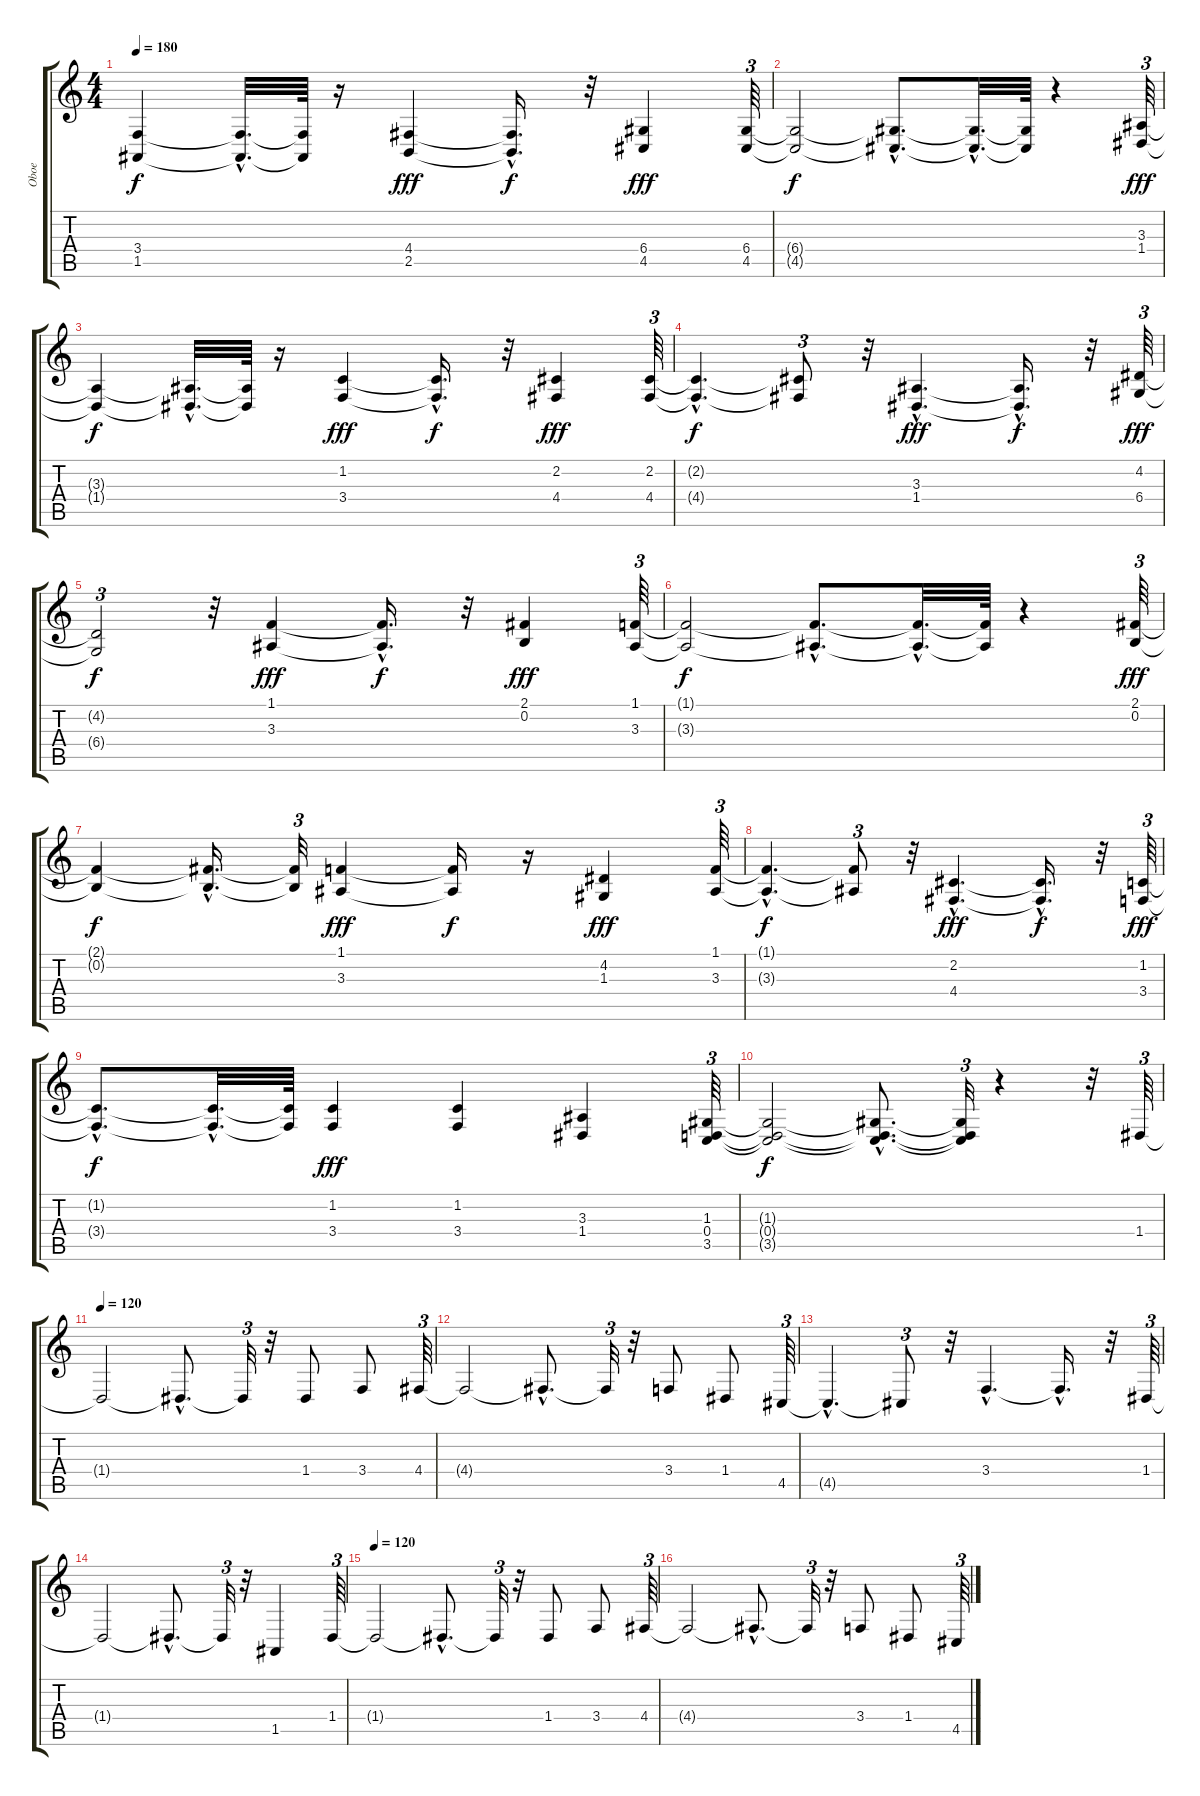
\track ("Oboe" "Oboe") {instrument oboe}
\staff {score tabs}
\tuning (E4 B3 G3 D3 A2 E2) {hide}
\ts (4 4)
\tempo 180
\clef g2
\ks c
(3.4{t} 1.5{t}).4{dy f} (3.4{hac t} 1.5{hac t}).32{d} (3.4{t} 1.5{t}).64 r.16 (4.4 2.5).4{dy fff} (4.4{hac t} 2.5{hac t}).16{d dy f} r.32 (6.4 4.5).4{dy fff} (6.4 4.5).64{tu (3 2)} |
(6.4{t} 4.5{t}).2{dy f} (6.4{hac t} 4.5{hac t}).8{d} (6.4{hac t} 4.5{hac t}).32{d} (6.4{t} 4.5{t}).64 r.4 (3.3 1.4).64{tu (3 2) dy fff} |
(3.3{t} 1.4{t}).4{dy f} (3.3{hac t} 1.4{hac t}).32{d} (3.3{t} 1.4{t}).64 r.16 (1.2 3.4).4{dy fff} (1.2{hac t} 3.4{hac t}).16{d dy f} r.32 (2.2 4.4).4{dy fff} (2.2 4.4).64{tu (3 2)} |
(2.2{hac t} 4.4{hac t}).4{d dy f} (2.2{t} 4.4{t}).8{tu (3 2)} r.32 (3.3{hac} 1.4{hac}).4{d dy fff} (3.3{hac t} 1.4{hac t}).16{d dy f} r.32 (4.2 6.4).64{tu (3 2) dy fff} |
(4.2{t} 6.4{t}).2{tu (3 2) dy f} r.32 (1.1 3.3).4{dy fff} (1.1{hac t} 3.3{hac t}).16{d dy f} r.32 (2.1 0.2).4{dy fff} (1.1 3.3).64{tu (3 2)} |
(1.1{t} 3.3{t}).2{dy f} (1.1{hac t} 3.3{hac t}).8{d} (1.1{hac t} 3.3{hac t}).32{d} (1.1{t} 3.3{t}).64 r.4 (2.1 0.2).64{tu (3 2) dy fff} |
(2.1{t} 0.2{t}).4{dy f} (2.1{hac t} 0.2{hac t}).16{d} (2.1{t} 0.2{t}).32{tu (3 2)} (1.1 3.3).4{dy fff} (1.1{t} 3.3{t}).16{dy f} r.16 (4.2 1.3).4{dy fff} (1.1 3.3).64{tu (3 2)} |
(1.1{hac t} 3.3{hac t}).4{d dy f} (1.1{t} 3.3{t}).8{tu (3 2)} r.32 (2.2{hac} 4.4{hac}).4{d dy fff} (2.2{hac t} 4.4{hac t}).16{d dy f} r.32 (1.2 3.4).64{tu (3 2) dy fff} |
(1.2{hac t} 3.4{hac t}).8{d dy f} (1.2{hac t} 3.4{hac t}).32{d} (1.2{t} 3.4{t}).64 (1.2 3.4).4{dy fff} (1.2 3.4).4 (3.3 1.4).4 (1.3 0.4 3.5).64{tu (3 2)} |
(1.3{t} 0.4{t} 3.5{t}).2{dy f} (1.3{hac t} 0.4{hac t} 3.5{hac t}).8{d} (1.3{t} 0.4{t} 3.5{t}).32{tu (3 2)} r.4 r.32 1.4.64{tu (3 2)} |
\tempo 120
1.4{t}.2 1.4{hac t}.8{d} 1.4{t}.32{tu (3 2)} r.32 1.4.8 3.4.8 4.4.64{tu (3 2)} |
4.4{t}.2 4.4{hac t}.8{d} 4.4{t}.32{tu (3 2)} r.32 3.4.8 1.4.8 4.5.64{tu (3 2)} |
4.5{hac t}.4{d} 4.5{t}.8{tu (3 2)} r.32 3.4{hac}.4{d} 3.4{hac t}.16{d} r.32 1.4.64{tu (3 2)} |
1.4{t}.2 1.4{hac t}.8{d} 1.4{t}.32{tu (3 2)} r.32 1.5.4 1.4.64{tu (3 2)} |
\tempo 120
1.4{t}.2 1.4{hac t}.8{d} 1.4{t}.32{tu (3 2)} r.32 1.4.8 3.4.8 4.4.64{tu (3 2)} |
4.4{t}.2 4.4{hac t}.8{d} 4.4{t}.32{tu (3 2)} r.32 3.4.8 1.4.8 4.5.64{tu (3 2)}
